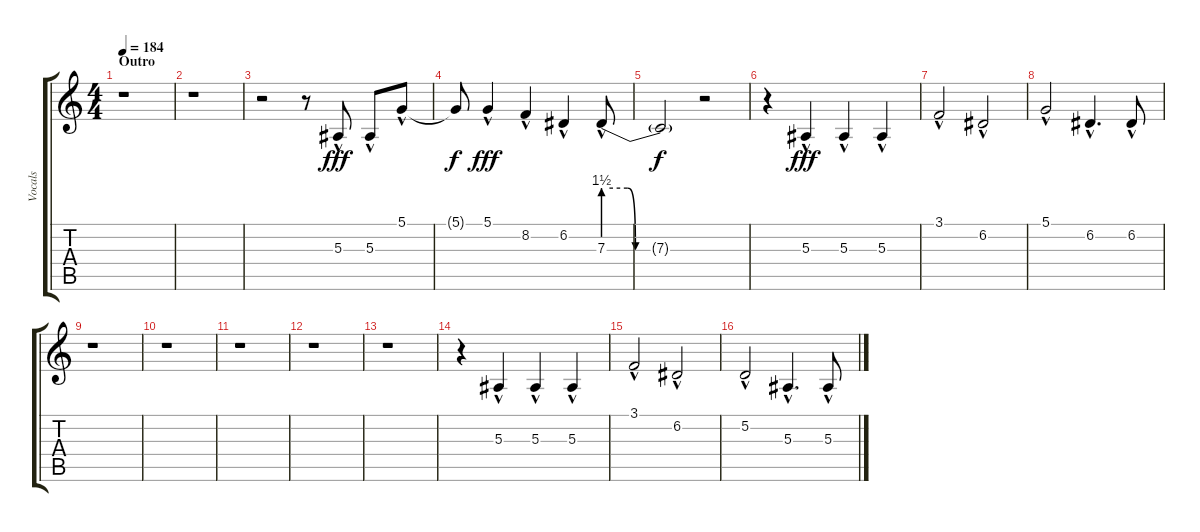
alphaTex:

\track ("Vocals" "Vocals") {instrument altosax}
\staff {score tabs}
\tuning (D4 A3 F3 C3 G2 C2) {hide}
\ts (4 4)
\section ("" "Outro")
\tempo 184
\clef g2
\ks c
r.1{dy f} |
r.1 |
r.2 r.8 5.3{hac}.8{dy fff} 5.3{hac}.8 5.1{hac}.8 |
5.1{t}.8{dy f} 5.1{hac}.4{dy fff} 8.2{hac}.4 6.2{hac}.4 7.3{be (custom 0 6 15 6 20 0 30 0 60 0) hac}.8 |
7.3{t}.2{dy f} r.2 |
r.4 5.3{hac}.4{dy fff} 5.3{hac}.4 5.3{hac}.4 |
3.1{hac}.2 6.2{hac}.2 |
5.1{hac}.2 6.2{hac}.4{d} 6.2{hac}.8 |
r.1 |
r.1 |
r.1 |
r.1 |
r.1 |
r.4 5.3{hac}.4 5.3{hac}.4 5.3{hac}.4 |
3.1{hac}.2 6.2{hac}.2 |
5.2{hac}.2 5.3{hac}.4{d} 5.3{hac}.8
